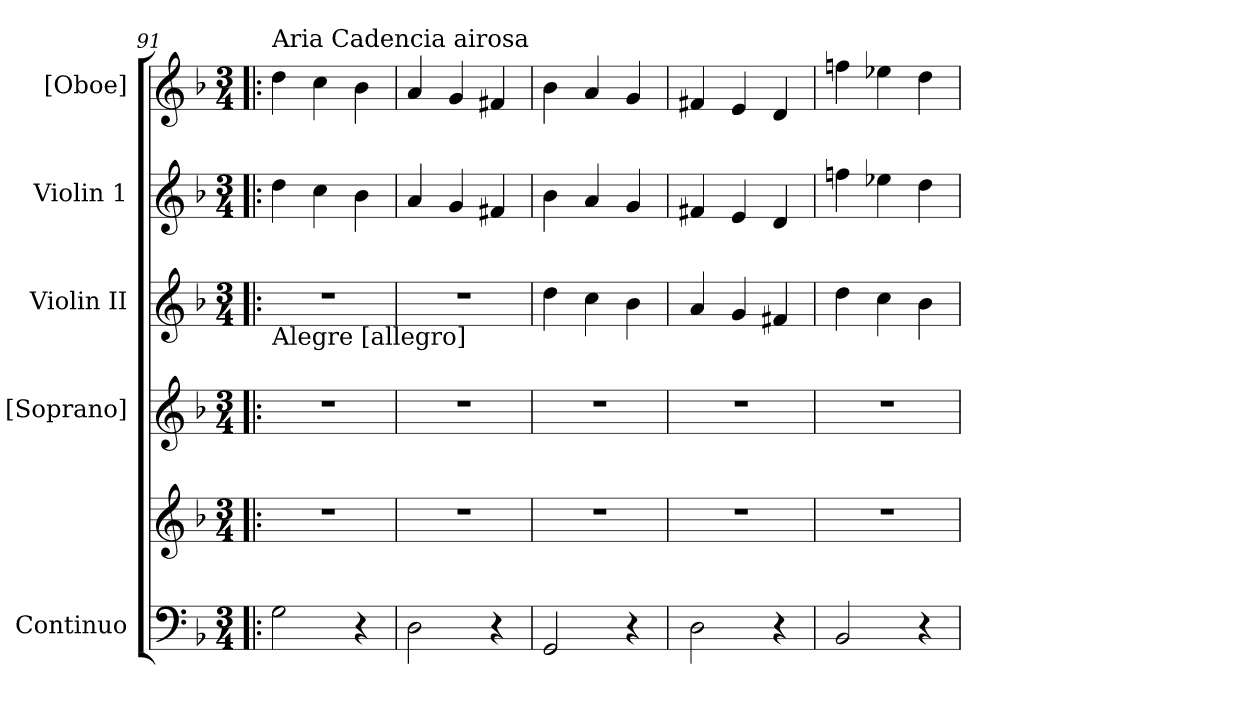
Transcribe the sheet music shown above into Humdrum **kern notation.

**kern	**kern	**kern	**kern	**kern	**kern
*part5	*part5	*part4	*part3	*part2	*part1
*staff6	*staff5	*staff4	*staff3	*staff2	*staff1
*I"Continuo	*	*I"[Soprano]	*I"Violin II	*I"Violin 1	*I"[Oboe]
*I'Cont.	*	*I'A.	*I'Vln. II	*I'Vln. 1	*I'Ob.
!!LO:PB:g=z
*clefF4	*clefG2	*clefG2	*clefG2	*clefG2	*clefG2
*k[b-]	*k[b-]	*k[b-]	*k[b-]	*k[b-]	*k[b-]
*F:	*F:	*F:	*F:	*F:	*F:
*M3/4	*M3/4	*M3/4	*M3/4	*M3/4	*M3/4
=91!|:	=91!|:	=91!|:	=91!|:	=91!|:	=91!|:
!	!	!	!	!	!LO:TX:a:t=Aria  Cadencia airosa
!	!	!	!LO:TX:b:t=Alegre [allegro]	!	!
!	!LO:N:vis=1	!LO:N:vis=1	!LO:N:vis=1	!	!
2Gi\	2.r	2.r	2.r	4ddi\	4ddi\
.	.	.	.	4cci\	4cci\
4r	.	.	.	4b-i\	4b-i\
=92	=92	=92	=92	=92	=92
!	!LO:N:vis=1	!LO:N:vis=1	!LO:N:vis=1	!	!
2Di\	2.r	2.r	2.r	4ai/	4ai/
.	.	.	.	4gi/	4gi/
4r	.	.	.	4f#Xi/	4f#Xi/
=93	=93	=93	=93	=93	=93
!	!LO:N:vis=1	!LO:N:vis=1	!	!	!
2GGi/	2.r	2.r	4ddi\	4b-i\	4b-i\
.	.	.	4cci\	4ai/	4ai/
4r	.	.	4b-i\	4gi/	4gi/
=94	=94	=94	=94	=94	=94
!	!LO:N:vis=1	!LO:N:vis=1	!	!	!
2Di\	2.r	2.r	4ai/	4f#Xi/	4f#Xi/
.	.	.	4gi/	4ei/	4ei/
4r	.	.	4f#Xi/	4di/	4di/
=95	=95	=95	=95	=95	=95
!	!LO:N:vis=1	!LO:N:vis=1	!	!	!
2BB-i/	2.r	2.r	4ddi\	4ffni\	4ffni\
.	.	.	4cci\	4ee-Xi\	4ee-Xi\
4r	.	.	4b-i\	4ddi\	4ddi\
=	=	=	=	=	=
*-	*-	*-	*-	*-	*-
